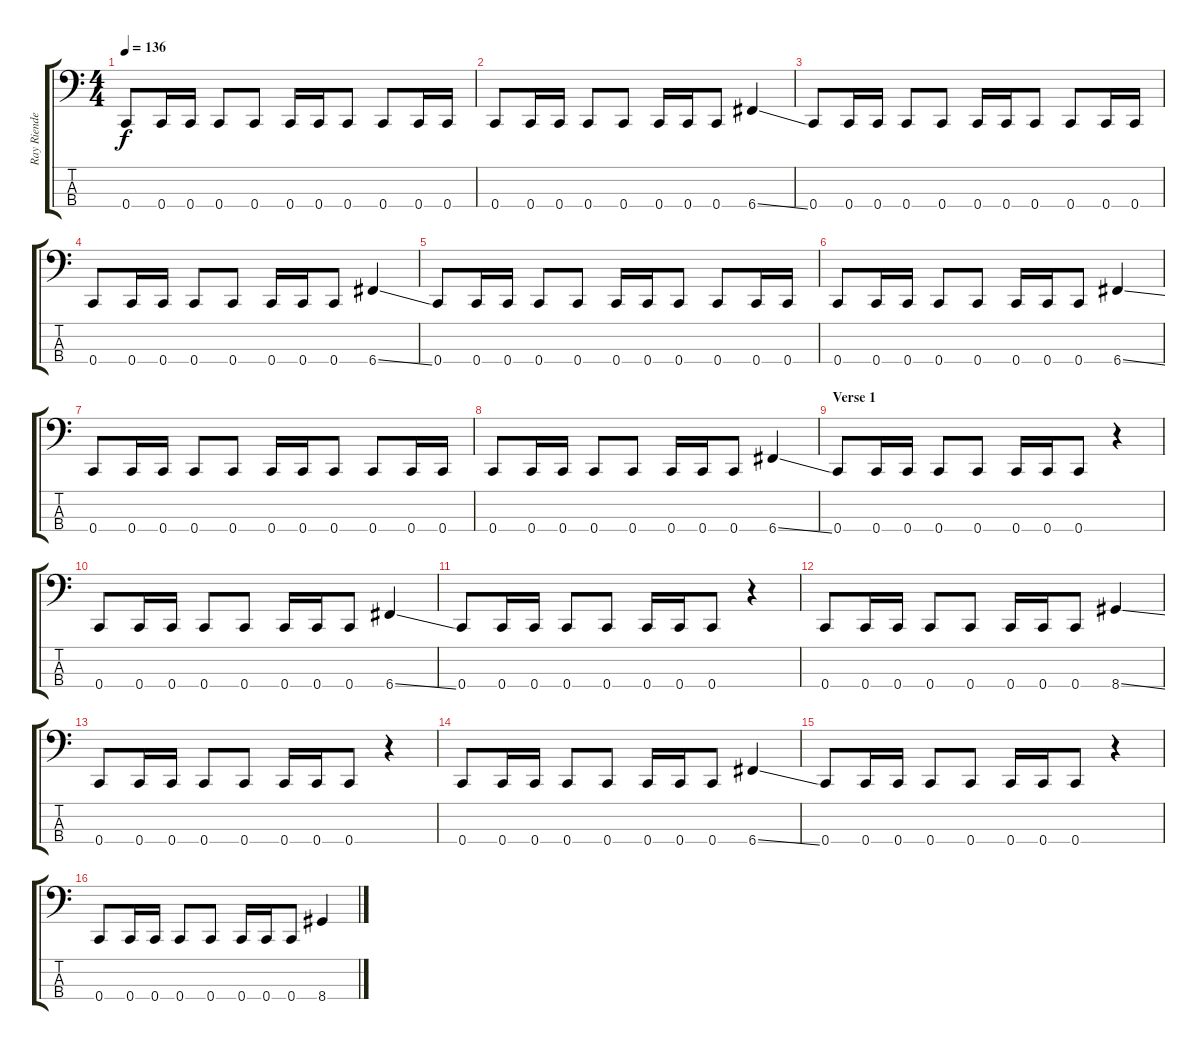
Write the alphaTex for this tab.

\track ("Ray Riendeau" "Ray Riende") {instrument electricbassfinger}
\staff {score tabs}
\tuning (F2 C2 G1 C1) {hide}
\ts (4 4)
\tempo 136
\clef f4
\ks c
0.4.8{dy f instrument electricbassfinger} 0.4.16 0.4.16 0.4.8 0.4.8 0.4.16 0.4.16 0.4.8 0.4.8 0.4.16 0.4.16 |
0.4.8 0.4.16 0.4.16 0.4.8 0.4.8 0.4.16 0.4.16 0.4.8 6.4{ss}.4 |
0.4.8 0.4.16 0.4.16 0.4.8 0.4.8 0.4.16 0.4.16 0.4.8 0.4.8 0.4.16 0.4.16 |
0.4.8 0.4.16 0.4.16 0.4.8 0.4.8 0.4.16 0.4.16 0.4.8 6.4{ss}.4 |
0.4.8 0.4.16 0.4.16 0.4.8 0.4.8 0.4.16 0.4.16 0.4.8 0.4.8 0.4.16 0.4.16 |
0.4.8 0.4.16 0.4.16 0.4.8 0.4.8 0.4.16 0.4.16 0.4.8 6.4{ss}.4 |
0.4.8 0.4.16 0.4.16 0.4.8 0.4.8 0.4.16 0.4.16 0.4.8 0.4.8 0.4.16 0.4.16 |
0.4.8 0.4.16 0.4.16 0.4.8 0.4.8 0.4.16 0.4.16 0.4.8 6.4{ss}.4 |
\section ("" "Verse 1")
0.4.8 0.4.16 0.4.16 0.4.8 0.4.8 0.4.16 0.4.16 0.4.8 r.4 |
0.4.8 0.4.16 0.4.16 0.4.8 0.4.8 0.4.16 0.4.16 0.4.8 6.4{ss}.4 |
0.4.8 0.4.16 0.4.16 0.4.8 0.4.8 0.4.16 0.4.16 0.4.8 r.4 |
0.4.8 0.4.16 0.4.16 0.4.8 0.4.8 0.4.16 0.4.16 0.4.8 8.4{ss}.4 |
0.4.8 0.4.16 0.4.16 0.4.8 0.4.8 0.4.16 0.4.16 0.4.8 r.4 |
0.4.8 0.4.16 0.4.16 0.4.8 0.4.8 0.4.16 0.4.16 0.4.8 6.4{ss}.4 |
0.4.8 0.4.16 0.4.16 0.4.8 0.4.8 0.4.16 0.4.16 0.4.8 r.4 |
0.4.8 0.4.16 0.4.16 0.4.8 0.4.8 0.4.16 0.4.16 0.4.8 8.4{ss}.4
